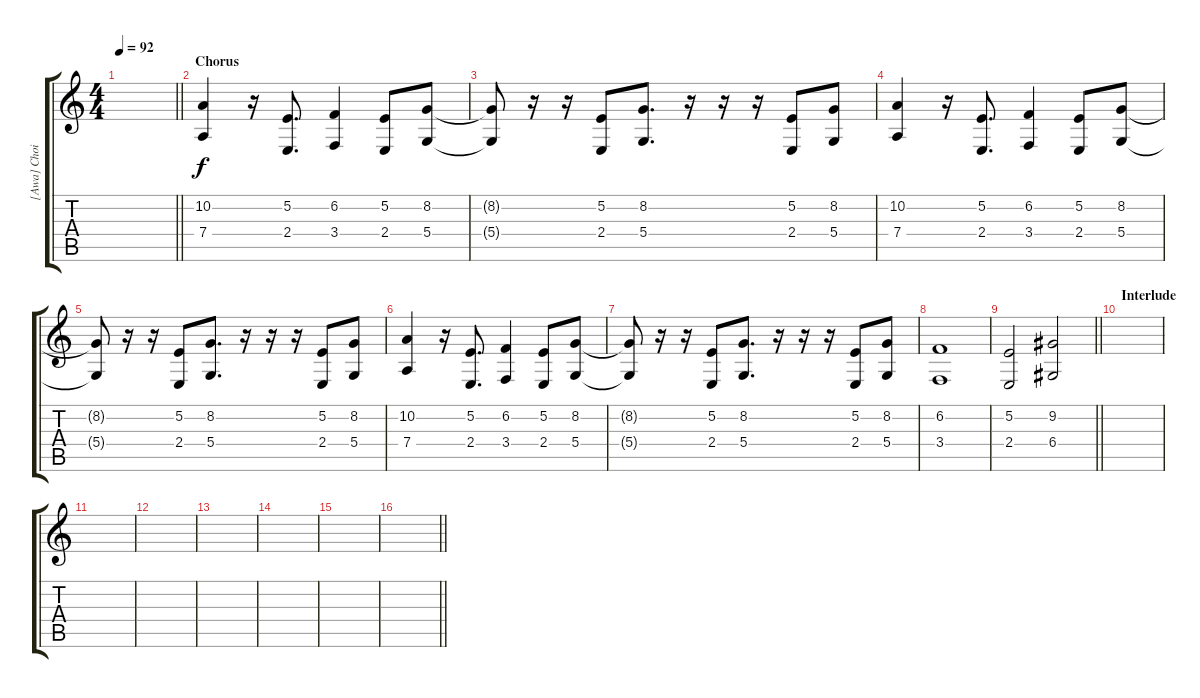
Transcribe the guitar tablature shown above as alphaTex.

\track ("[Awa] Choir" "[Awa] Choi") {instrument choiraahs}
\staff {score tabs}
\tuning (E4 B3 G3 D3 A2 E2) {hide}
\ts (4 4)
\tempo 92
\clef g2
\barLineRight lightlight
\ks c
|
\section ("" "Chorus")
(10.2 7.4).4 r.16 (5.2 2.4).8{d} (6.2 3.4).4 (5.2 2.4).8 (8.2 5.4).8 |
(8.2{t} 5.4{t}).8 r.16 r.16 (5.2 2.4).8 (8.2 5.4).8{d} r.16 r.16 r.16 (5.2 2.4).8 (8.2 5.4).8 |
(10.2 7.4).4 r.16 (5.2 2.4).8{d} (6.2 3.4).4 (5.2 2.4).8 (8.2 5.4).8 |
(8.2{t} 5.4{t}).8 r.16 r.16 (5.2 2.4).8 (8.2 5.4).8{d} r.16 r.16 r.16 (5.2 2.4).8 (8.2 5.4).8 |
(10.2 7.4).4 r.16 (5.2 2.4).8{d} (6.2 3.4).4 (5.2 2.4).8 (8.2 5.4).8 |
(8.2{t} 5.4{t}).8 r.16 r.16 (5.2 2.4).8 (8.2 5.4).8{d} r.16 r.16 r.16 (5.2 2.4).8 (8.2 5.4).8 |
(6.2 3.4).1 |
\barLineRight lightlight
(5.2 2.4).2 (9.2 6.4).2 |
\section ("" "Interlude")
|
|
|
|
|
|
\barLineRight lightlight
